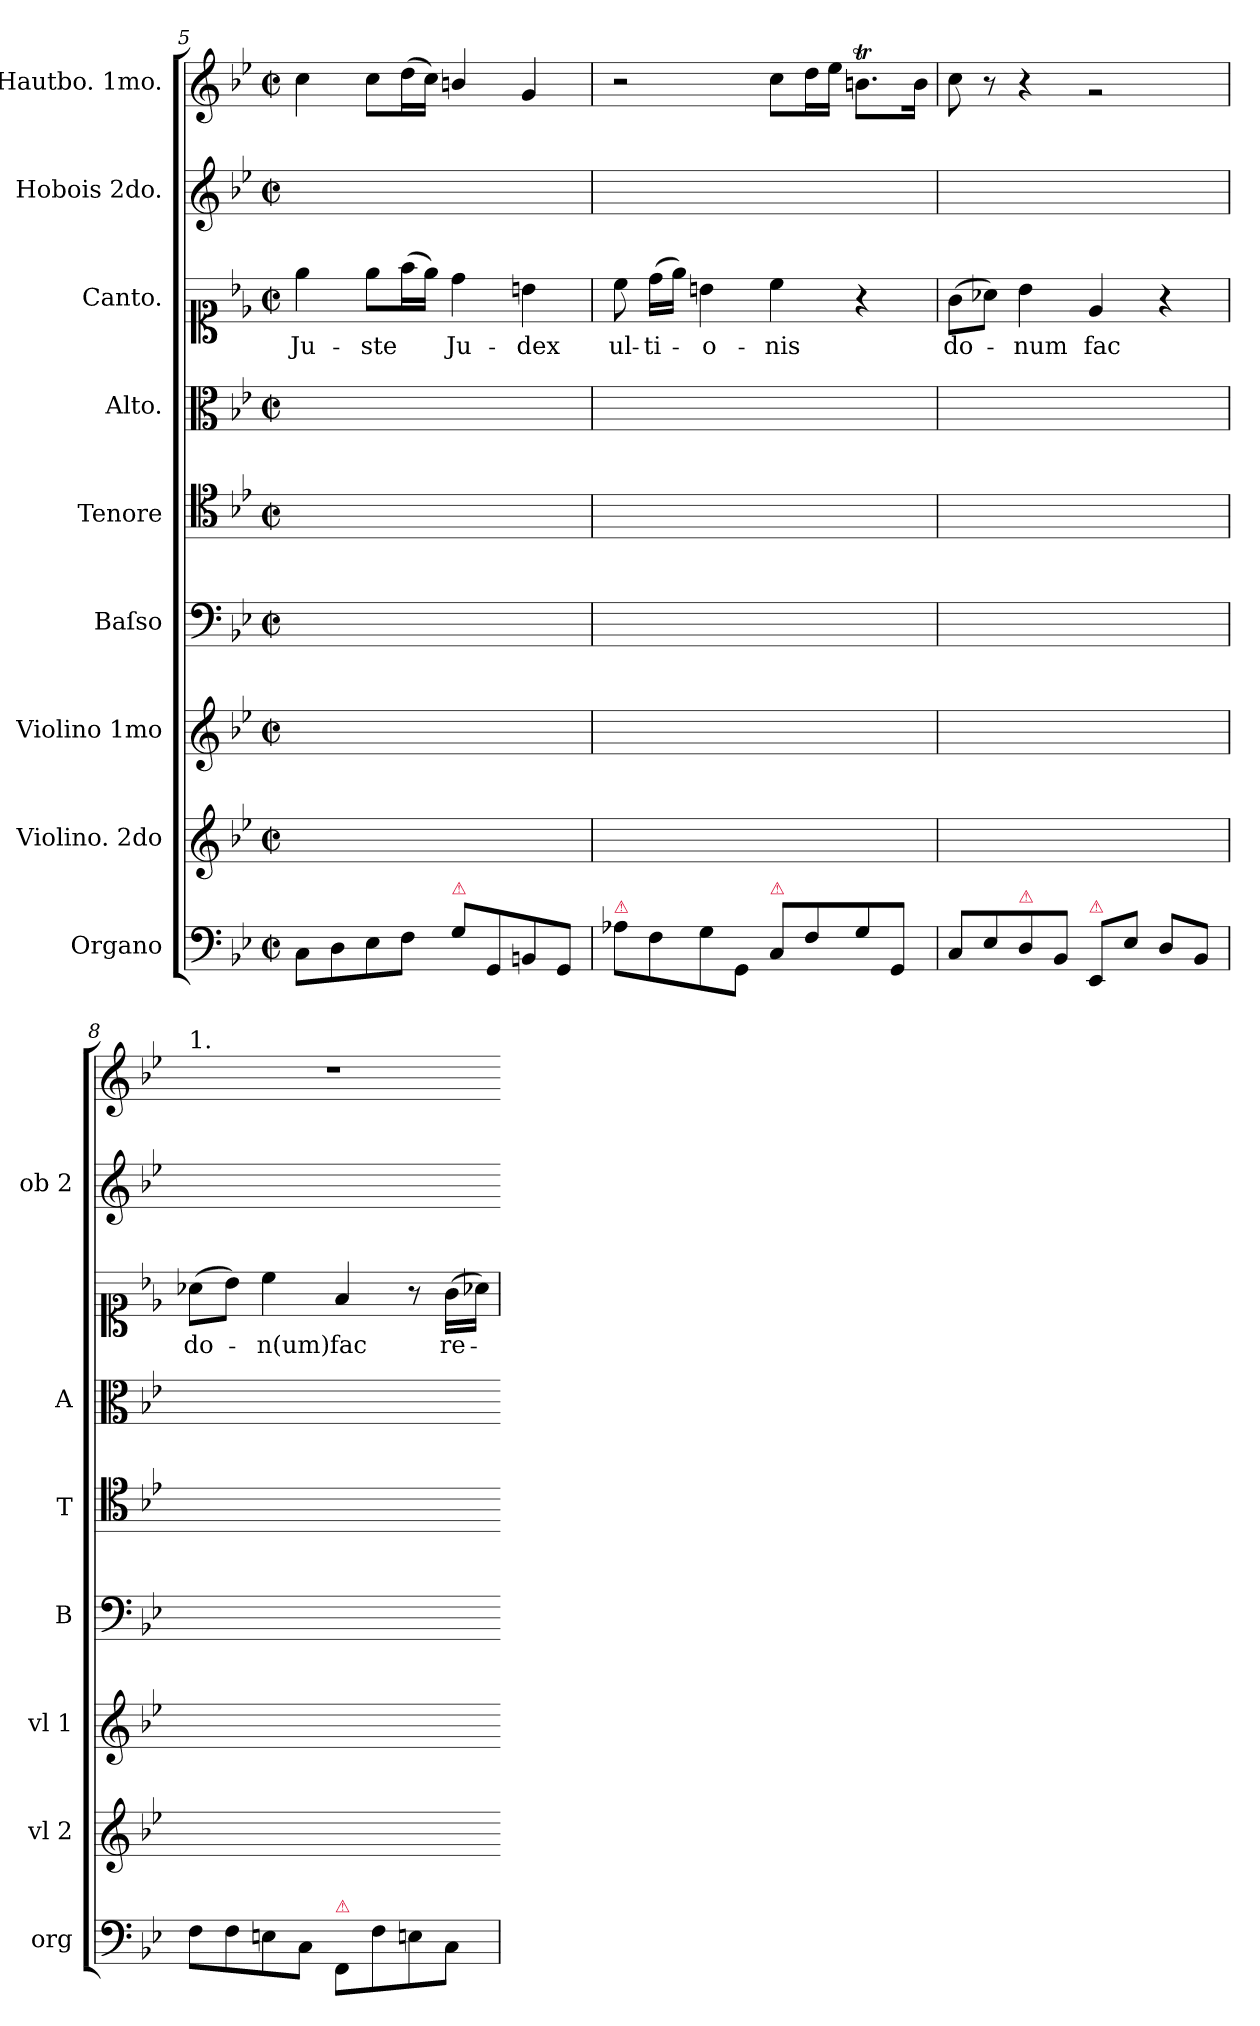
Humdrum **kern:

**kern	**kern	**kern	**kern	**kern	**kern	**kern	**text	**kern	**kern
*part9	*part8	*part7	*part6	*part5	*part4	*part3	*part3	*part2	*part1
*staff9	*staff8	*staff7	*staff6	*staff5	*staff4	*staff3	*staff3	*staff2	*staff1
*I"Organo	*I"Violino. 2do	*I"Violino 1mo	*I"Baſso	*I"Tenore	*I"Alto.	*I"Canto.	*	*I"Hobois 2do.	*I"Hautbo. 1mo.
*I'org	*I'vl 2	*I'vl 1	*I'B	*I'T	*I'A	*	*	*I'ob 2	*
*clefF4	*clefG2	*clefG2	*clefF4	*clefC4	*clefC3	*clefC1	*	*clefG2	*clefG2
*k[b-e-]	*k[b-e-]	*k[b-e-]	*k[b-e-]	*k[b-e-]	*k[b-e-]	*k[b-e-]	*	*k[b-e-]	*k[b-e-]
*M2/2	*M2/2	*M2/2	*M2/2	*M2/2	*M2/2	*M2/2	*	*M2/2	*M2/2
*met(c|)	*met(c|)	*met(c|)	*met(c|)	*met(c|)	*met(c|)	*met(c|)	*	*met(c|)	*met(c|)
=5	=5	=5	=5	=5	=5	=5	=5	=5	=5
8C\L	1ryy	1ryy	1ryy	1ryy	1ryy	4ee-\	Ju-	1ryy	4cc\
8D\	.	.	.	.	.	.	.	.	.
8E-\	.	.	.	.	.	8ee-\L	-ste	.	8cc\L
8F\J	.	.	.	.	.	(>16ff\L	.	.	(>16dd\L
.	.	.	.	.	.	16ee-\JJ)	.	.	16cc\JJ)
!LO:TX:a:color=crimson:t=⚠	!	!	!	!	!	!	!	!	!
8G\L	.	.	.	.	.	4dd\	Ju-	.	4bn/
8GG/	.	.	.	.	.	.	.	.	.
8BBn/	.	.	.	.	.	4bn\	-dex	.	4g/
8GG/J	.	.	.	.	.	.	.	.	.
=6	=6	=6	=6	=6	=6	=6	=6	=6	=6
!LO:TX:a:color=crimson:t=⚠	!	!	!	!	!	!	!	!	!
8A-X\L	1ryy	1ryy	1ryy	1ryy	1ryy	8cc\	ul-	1ryy	2r
8F\	.	.	.	.	.	(>16dd\LL	-ti-	.	.
.	.	.	.	.	.	16ee-\JJ)	.	.	.
8G\	.	.	.	.	.	4bn\	-o-	.	.
8GG/J	.	.	.	.	.	.	.	.	.
!LO:TX:a:color=crimson:t=⚠	!	!	!	!	!	!	!	!	!
8C/L	.	.	.	.	.	4cc\	-nis	.	8cc\L
8F\	.	.	.	.	.	.	.	.	16dd\L
.	.	.	.	.	.	.	.	.	16ee-\JJ
8G\	.	.	.	.	.	4r	.	.	8.bnt\L
8GG/J	.	.	.	.	.	.	.	.	.
.	.	.	.	.	.	.	.	.	16b\Jk
=7	=7	=7	=7	=7	=7	=7	=7	=7	=7
8C/L	1ryy	1ryy	1ryy	1ryy	1ryy	(>8g\L	do-	1ryy	8cc\
8E-/	.	.	.	.	.	8a-X\J)	.	.	8r
!LO:TX:a:color=crimson:t=⚠	!	!	!	!	!	!	!	!	!
8D/	.	.	.	.	.	4b-\	-num	.	4r
8BB-/J	.	.	.	.	.	.	.	.	.
!LO:TX:a:color=crimson:t=⚠	!	!	!	!	!	!	!	!	!
8EE-/L	.	.	.	.	.	4e-/	fac	.	2rg
8E-\J	.	.	.	.	.	.	.	.	.
8D/L	.	.	.	.	.	4r	.	.	.
8BB-/J	.	.	.	.	.	.	.	.	.
=8	=8	=8	=8	=8	=8	=8	=8	=8	=8
!	!	!	!	!	!	!	!	!	!LO:TX:a:t=1.
8F\L	1ryy	1ryy	1ryy	1ryy	1ryy	(>8a-X\L	do-	1ryy	1r
8F\	.	.	.	.	.	8b-\J)	.	.	.
8En\	.	.	.	.	.	4cc\	-n(um)	.	.
8C\J	.	.	.	.	.	.	.	.	.
!LO:TX:a:color=crimson:t=⚠	!	!	!	!	!	!	!	!	!
8FF/L	.	.	.	.	.	4f/	fac	.	.
8F\	.	.	.	.	.	.	.	.	.
8En\	.	.	.	.	.	8r	.	.	.
8C\J	.	.	.	.	.	(>16g\LL	re-	.	.
.	.	.	.	.	.	16a-X\JJ)	.	.	.
=	=	=	=	=	=	=	=-	=	=-
*-	*-	*-	*-	*-	*-	*-	*-	*-	*-
